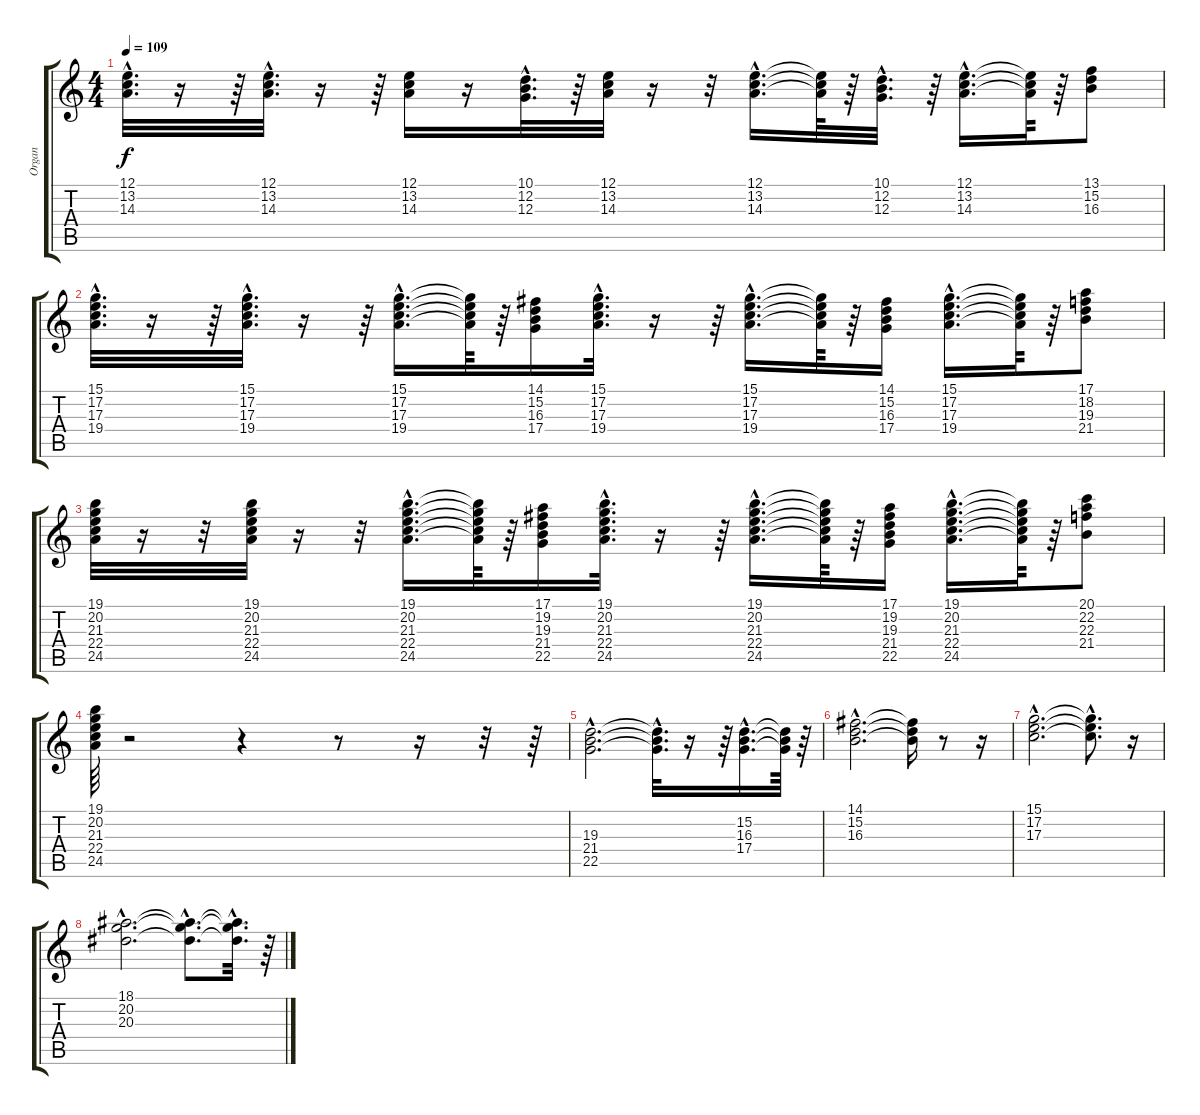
\track ("Organ " "Organ ") {instrument churchorgan}
\staff {score tabs}
\tuning (E4 B3 G3 D3 A2 E2) {hide}
\ts (4 4)
\tempo 109
\clef g2
\ks c
(12.1{hac} 13.2{hac} 14.3{hac}).32{d dy f} r.16 r.64 (12.1{hac} 13.2{hac} 14.3{hac}).32{d} r.16 r.64 (12.1 13.2 14.3).16 r.16 (10.1{hac} 12.2{hac} 12.3{hac}).32{d} r.64 (12.1 13.2 14.3).32 r.16 r.32 (12.1{hac} 13.2{hac} 14.3{hac}).16{d} (12.1{t} 13.2{t} 14.3{t}).64 r.64 (10.1{hac} 12.2{hac} 12.3{hac}).32{d} r.64 (12.1{hac} 13.2{hac} 14.3{hac}).16{d} (12.1{t} 13.2{t} 14.3{t}).64 r.64 (13.1 15.2 16.3).8 |
(15.1{hac} 17.2{hac} 17.3{hac} 19.4{hac}).32{d} r.16 r.64 (15.1{hac} 17.2{hac} 17.3{hac} 19.4{hac}).32{d} r.16 r.64 (15.1{hac} 17.2{hac} 17.3{hac} 19.4{hac}).16{d} (15.1{t} 17.2{t} 17.3{t} 19.4{t}).64 r.64 (14.1 15.2 16.3 17.4).16 (15.1{hac} 17.2{hac} 17.3{hac} 19.4{hac}).32{d} r.16 r.64 (15.1{hac} 17.2{hac} 17.3{hac} 19.4{hac}).16{d} (15.1{t} 17.2{t} 17.3{t} 19.4{t}).64 r.64 (14.1 15.2 16.3 17.4).16 (15.1{hac} 17.2{hac} 17.3{hac} 19.4{hac}).16{d} (15.1{t} 17.2{t} 17.3{t} 19.4{t}).64 r.64 (17.1 18.2 19.3 21.4).8 |
(19.1 20.2 21.3 22.4 24.5).32 r.16 r.32 (19.1 20.2 21.3 22.4 24.5).32 r.16 r.32 (19.1{hac} 20.2{hac} 21.3{hac} 22.4{hac} 24.5{hac}).16{d} (19.1{t} 20.2{t} 21.3{t} 22.4{t} 24.5{t}).64 r.64 (17.1 19.2 19.3 21.4 22.5).16 (19.1{hac} 20.2{hac} 21.3{hac} 22.4{hac} 24.5{hac}).32{d} r.16 r.64 (19.1{hac} 20.2{hac} 21.3{hac} 22.4{hac} 24.5{hac}).16{d} (19.1{t} 20.2{t} 21.3{t} 22.4{t} 24.5{t}).64 r.64 (17.1 19.2 19.3 21.4 22.5).16 (19.1{hac} 20.2{hac} 21.3{hac} 22.4{hac} 24.5{hac}).16{d} (19.1{t} 20.2{t} 21.3{t} 22.4{t} 24.5{t}).64 r.64 (20.1 22.2 22.3 21.4).8 |
(19.1 20.2 21.3 22.4 24.5).64 r.2 r.4 r.8 r.16 r.32 r.64 |
(19.3{hac} 21.4{hac} 22.5{hac}).2{d} (19.3{hac t} 21.4{hac t} 22.5{hac t}).32{d} r.16 r.64 (15.2{hac} 16.3{hac} 17.4{hac}).16{d} (15.2{t} 16.3{t} 17.4{t}).64 r.64 |
(14.1{hac} 15.2{hac} 16.3{hac}).2{d} (14.1{t} 15.2{t} 16.3{t}).16 r.8 r.16 |
(15.1{hac} 17.2{hac} 17.3{hac}).2{d} (15.1{hac t} 17.2{hac t} 17.3{hac t}).8{d} r.16 |
(18.1{hac} 20.2{hac} 20.3{hac}).2{d} (18.1{hac t} 20.2{hac t} 20.3{hac t}).8{d} (18.1{hac t} 20.2{hac t} 20.3{hac t}).32{d} r.64
